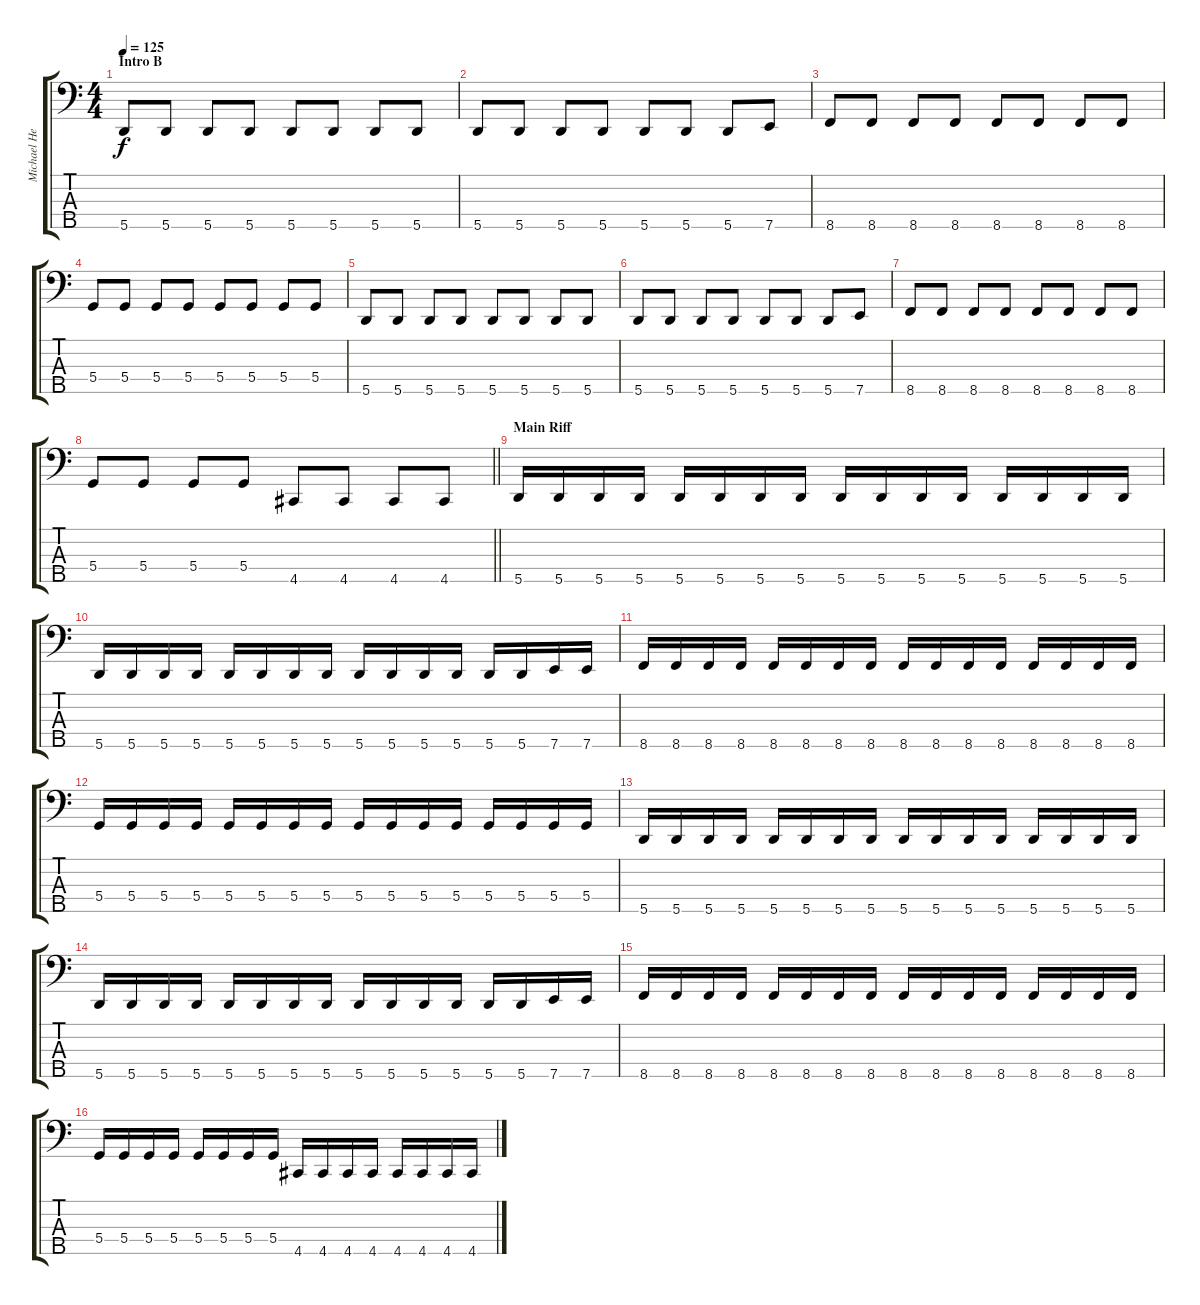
\track ("Michael Hedlund" "Michael He") {instrument electricbasspick}
\staff {score tabs}
\tuning (F2 C2 G1 D1 A0) {hide}
\ts (4 4)
\section ("" "Intro B")
\tempo 125
\clef f4
\ks c
5.5.8{dy f} 5.5.8 5.5.8 5.5.8 5.5.8 5.5.8 5.5.8 5.5.8 |
5.5.8 5.5.8 5.5.8 5.5.8 5.5.8 5.5.8 5.5.8 7.5.8 |
8.5.8 8.5.8 8.5.8 8.5.8 8.5.8 8.5.8 8.5.8 8.5.8 |
5.4.8 5.4.8 5.4.8 5.4.8 5.4.8 5.4.8 5.4.8 5.4.8 |
5.5.8 5.5.8 5.5.8 5.5.8 5.5.8 5.5.8 5.5.8 5.5.8 |
5.5.8 5.5.8 5.5.8 5.5.8 5.5.8 5.5.8 5.5.8 7.5.8 |
8.5.8 8.5.8 8.5.8 8.5.8 8.5.8 8.5.8 8.5.8 8.5.8 |
\barLineRight lightlight
5.4.8 5.4.8 5.4.8 5.4.8 4.5.8 4.5.8 4.5.8 4.5.8 |
\section ("" "Main Riff")
5.5.16 5.5.16 5.5.16 5.5.16 5.5.16 5.5.16 5.5.16 5.5.16 5.5.16 5.5.16 5.5.16 5.5.16 5.5.16 5.5.16 5.5.16 5.5.16 |
5.5.16 5.5.16 5.5.16 5.5.16 5.5.16 5.5.16 5.5.16 5.5.16 5.5.16 5.5.16 5.5.16 5.5.16 5.5.16 5.5.16 7.5.16 7.5.16 |
8.5.16 8.5.16 8.5.16 8.5.16 8.5.16 8.5.16 8.5.16 8.5.16 8.5.16 8.5.16 8.5.16 8.5.16 8.5.16 8.5.16 8.5.16 8.5.16 |
5.4.16 5.4.16 5.4.16 5.4.16 5.4.16 5.4.16 5.4.16 5.4.16 5.4.16 5.4.16 5.4.16 5.4.16 5.4.16 5.4.16 5.4.16 5.4.16 |
5.5.16 5.5.16 5.5.16 5.5.16 5.5.16 5.5.16 5.5.16 5.5.16 5.5.16 5.5.16 5.5.16 5.5.16 5.5.16 5.5.16 5.5.16 5.5.16 |
5.5.16 5.5.16 5.5.16 5.5.16 5.5.16 5.5.16 5.5.16 5.5.16 5.5.16 5.5.16 5.5.16 5.5.16 5.5.16 5.5.16 7.5.16 7.5.16 |
8.5.16 8.5.16 8.5.16 8.5.16 8.5.16 8.5.16 8.5.16 8.5.16 8.5.16 8.5.16 8.5.16 8.5.16 8.5.16 8.5.16 8.5.16 8.5.16 |
5.4.16 5.4.16 5.4.16 5.4.16 5.4.16 5.4.16 5.4.16 5.4.16 4.5.16 4.5.16 4.5.16 4.5.16 4.5.16 4.5.16 4.5.16 4.5.16
